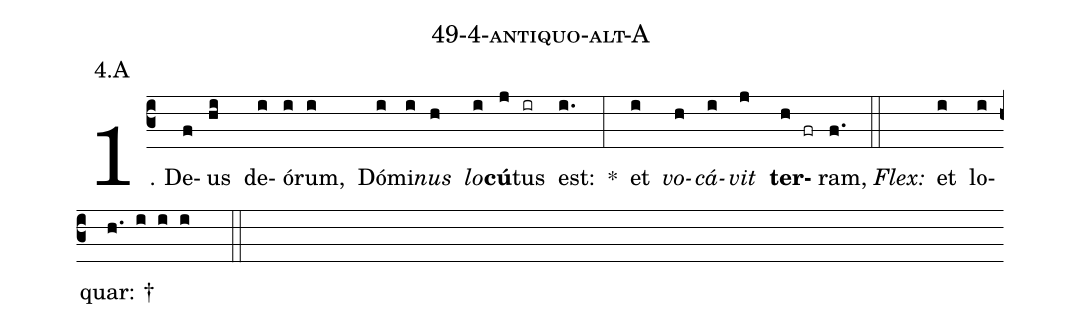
name: 49-4-antiquo-alt-A;
annotation: 4.A;
%%
(c3)1. De(f)us(hi) de(i)ó(i)rum,(i) Dó(i)mi(i)<i>nus</i>(h) <i>lo</i>(i)<b>cú</b>(j)tus(ir) est:(i.) *(:) et(i) <i>vo</i>(h)<i>cá</i>(i)<i>vit</i>(j) <b>ter</b>(h fr)ram,(f.) (::)
<i>Flex:</i>()  et(i) lo(i)quar: †(h. i i i  ::)
